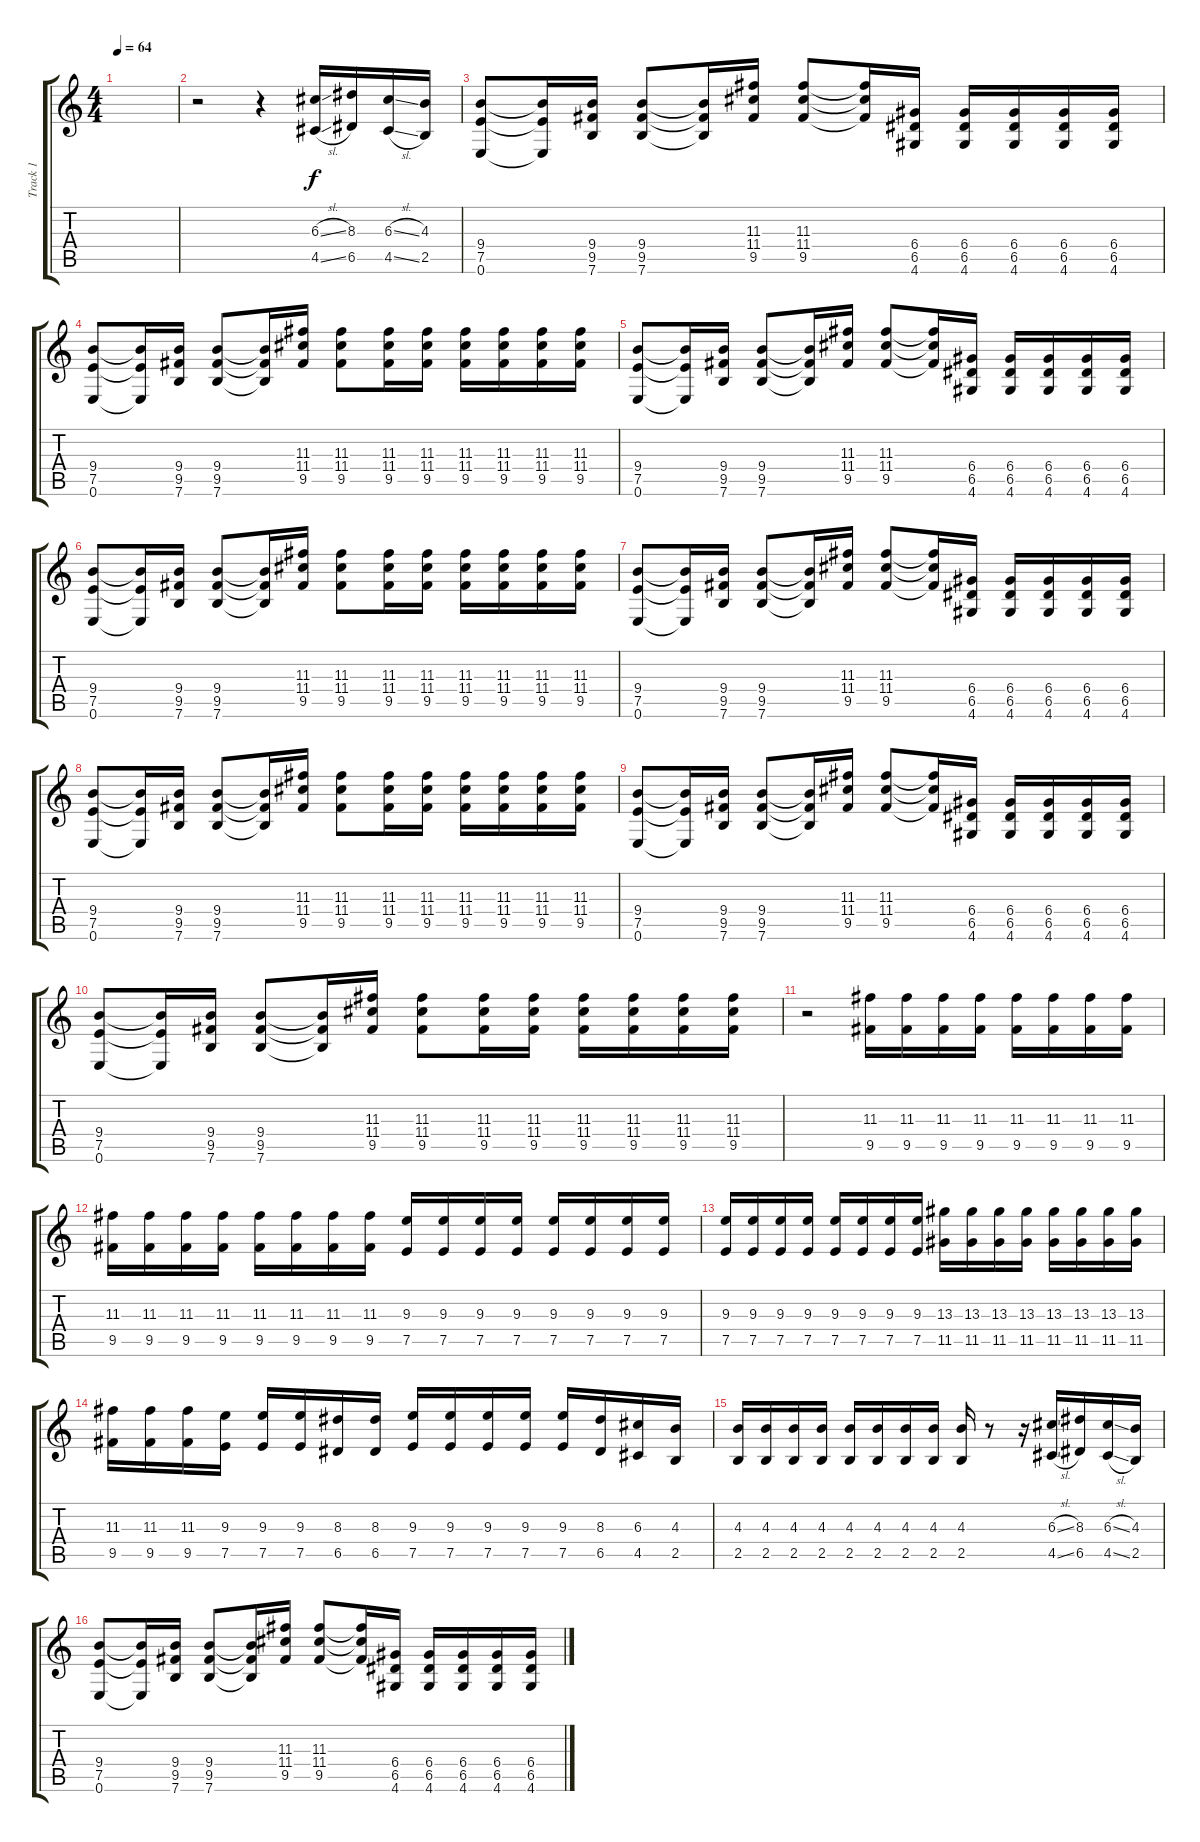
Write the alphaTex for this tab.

\track ("Track 1" "Track 1") {instrument distortionguitar}
\staff {score tabs}
\tuning (E4 B3 G3 D3 A2 E2) {hide}
\ts (4 4)
\tempo 64
\clef g2
\ks c
|
r.2 r.4 (6.3{sl} 4.5{sl}).16 (8.3 6.5).16 (6.3{sl} 4.5{sl}).16 (4.3 2.5).16 |
(9.4 7.5 0.6).8 (9.4{t} 7.5{t} 0.6{t}).16 (9.4 9.5 7.6).16 (9.4 9.5 7.6).8 (9.4{t} 9.5{t} 7.6{t}).16 (11.3 11.4 9.5).16 (11.3 11.4 9.5).8 (11.3{t} 11.4{t} 9.5{t}).16 (6.4 6.5 4.6).16 (6.4 6.5 4.6).16 (6.4 6.5 4.6).16 (6.4 6.5 4.6).16 (6.4 6.5 4.6).16 |
(9.4 7.5 0.6).8 (9.4{t} 7.5{t} 0.6{t}).16 (9.4 9.5 7.6).16 (9.4 9.5 7.6).8 (9.4{t} 9.5{t} 7.6{t}).16 (11.3 11.4 9.5).16 (11.3 11.4 9.5).8 (11.3 11.4 9.5).16 (11.3 11.4 9.5).16 (11.3 11.4 9.5).16 (11.3 11.4 9.5).16 (11.3 11.4 9.5).16 (11.3 11.4 9.5).16 |
(9.4 7.5 0.6).8 (9.4{t} 7.5{t} 0.6{t}).16 (9.4 9.5 7.6).16 (9.4 9.5 7.6).8 (9.4{t} 9.5{t} 7.6{t}).16 (11.3 11.4 9.5).16 (11.3 11.4 9.5).8 (11.3{t} 11.4{t} 9.5{t}).16 (6.4 6.5 4.6).16 (6.4 6.5 4.6).16 (6.4 6.5 4.6).16 (6.4 6.5 4.6).16 (6.4 6.5 4.6).16 |
(9.4 7.5 0.6).8 (9.4{t} 7.5{t} 0.6{t}).16 (9.4 9.5 7.6).16 (9.4 9.5 7.6).8 (9.4{t} 9.5{t} 7.6{t}).16 (11.3 11.4 9.5).16 (11.3 11.4 9.5).8 (11.3 11.4 9.5).16 (11.3 11.4 9.5).16 (11.3 11.4 9.5).16 (11.3 11.4 9.5).16 (11.3 11.4 9.5).16 (11.3 11.4 9.5).16 |
(9.4 7.5 0.6).8 (9.4{t} 7.5{t} 0.6{t}).16 (9.4 9.5 7.6).16 (9.4 9.5 7.6).8 (9.4{t} 9.5{t} 7.6{t}).16 (11.3 11.4 9.5).16 (11.3 11.4 9.5).8 (11.3{t} 11.4{t} 9.5{t}).16 (6.4 6.5 4.6).16 (6.4 6.5 4.6).16 (6.4 6.5 4.6).16 (6.4 6.5 4.6).16 (6.4 6.5 4.6).16 |
(9.4 7.5 0.6).8 (9.4{t} 7.5{t} 0.6{t}).16 (9.4 9.5 7.6).16 (9.4 9.5 7.6).8 (9.4{t} 9.5{t} 7.6{t}).16 (11.3 11.4 9.5).16 (11.3 11.4 9.5).8 (11.3 11.4 9.5).16 (11.3 11.4 9.5).16 (11.3 11.4 9.5).16 (11.3 11.4 9.5).16 (11.3 11.4 9.5).16 (11.3 11.4 9.5).16 |
(9.4 7.5 0.6).8 (9.4{t} 7.5{t} 0.6{t}).16 (9.4 9.5 7.6).16 (9.4 9.5 7.6).8 (9.4{t} 9.5{t} 7.6{t}).16 (11.3 11.4 9.5).16 (11.3 11.4 9.5).8 (11.3{t} 11.4{t} 9.5{t}).16 (6.4 6.5 4.6).16 (6.4 6.5 4.6).16 (6.4 6.5 4.6).16 (6.4 6.5 4.6).16 (6.4 6.5 4.6).16 |
(9.4 7.5 0.6).8 (9.4{t} 7.5{t} 0.6{t}).16 (9.4 9.5 7.6).16 (9.4 9.5 7.6).8 (9.4{t} 9.5{t} 7.6{t}).16 (11.3 11.4 9.5).16 (11.3 11.4 9.5).8 (11.3 11.4 9.5).16 (11.3 11.4 9.5).16 (11.3 11.4 9.5).16 (11.3 11.4 9.5).16 (11.3 11.4 9.5).16 (11.3 11.4 9.5).16 |
r.2 (11.3 9.5).16 (11.3 9.5).16 (11.3 9.5).16 (11.3 9.5).16 (11.3 9.5).16 (11.3 9.5).16 (11.3 9.5).16 (11.3 9.5).16 |
(11.3 9.5).16 (11.3 9.5).16 (11.3 9.5).16 (11.3 9.5).16 (11.3 9.5).16 (11.3 9.5).16 (11.3 9.5).16 (11.3 9.5).16 (9.3 7.5).16 (9.3 7.5).16 (9.3 7.5).16 (9.3 7.5).16 (9.3 7.5).16 (9.3 7.5).16 (9.3 7.5).16 (9.3 7.5).16 |
(9.3 7.5).16 (9.3 7.5).16 (9.3 7.5).16 (9.3 7.5).16 (9.3 7.5).16 (9.3 7.5).16 (9.3 7.5).16 (9.3 7.5).16 (13.3 11.5).16 (13.3 11.5).16 (13.3 11.5).16 (13.3 11.5).16 (13.3 11.5).16 (13.3 11.5).16 (13.3 11.5).16 (13.3 11.5).16 |
(11.3 9.5).16 (11.3 9.5).16 (11.3 9.5).16 (9.3 7.5).16 (9.3 7.5).16 (9.3 7.5).16 (8.3 6.5).16 (8.3 6.5).16 (9.3 7.5).16 (9.3 7.5).16 (9.3 7.5).16 (9.3 7.5).16 (9.3 7.5).16 (8.3 6.5).16 (6.3 4.5).16 (4.3 2.5).16 |
(4.3 2.5).16 (4.3 2.5).16 (4.3 2.5).16 (4.3 2.5).16 (4.3 2.5).16 (4.3 2.5).16 (4.3 2.5).16 (4.3 2.5).16 (4.3 2.5).16 r.8 r.16 (6.3{sl} 4.5{sl}).16 (8.3 6.5).16 (6.3{sl} 4.5{sl}).16 (4.3 2.5).16 |
(9.4 7.5 0.6).8 (9.4{t} 7.5{t} 0.6{t}).16 (9.4 9.5 7.6).16 (9.4 9.5 7.6).8 (9.4{t} 9.5{t} 7.6{t}).16 (11.3 11.4 9.5).16 (11.3 11.4 9.5).8 (11.3{t} 11.4{t} 9.5{t}).16 (6.4 6.5 4.6).16 (6.4 6.5 4.6).16 (6.4 6.5 4.6).16 (6.4 6.5 4.6).16 (6.4 6.5 4.6).16
